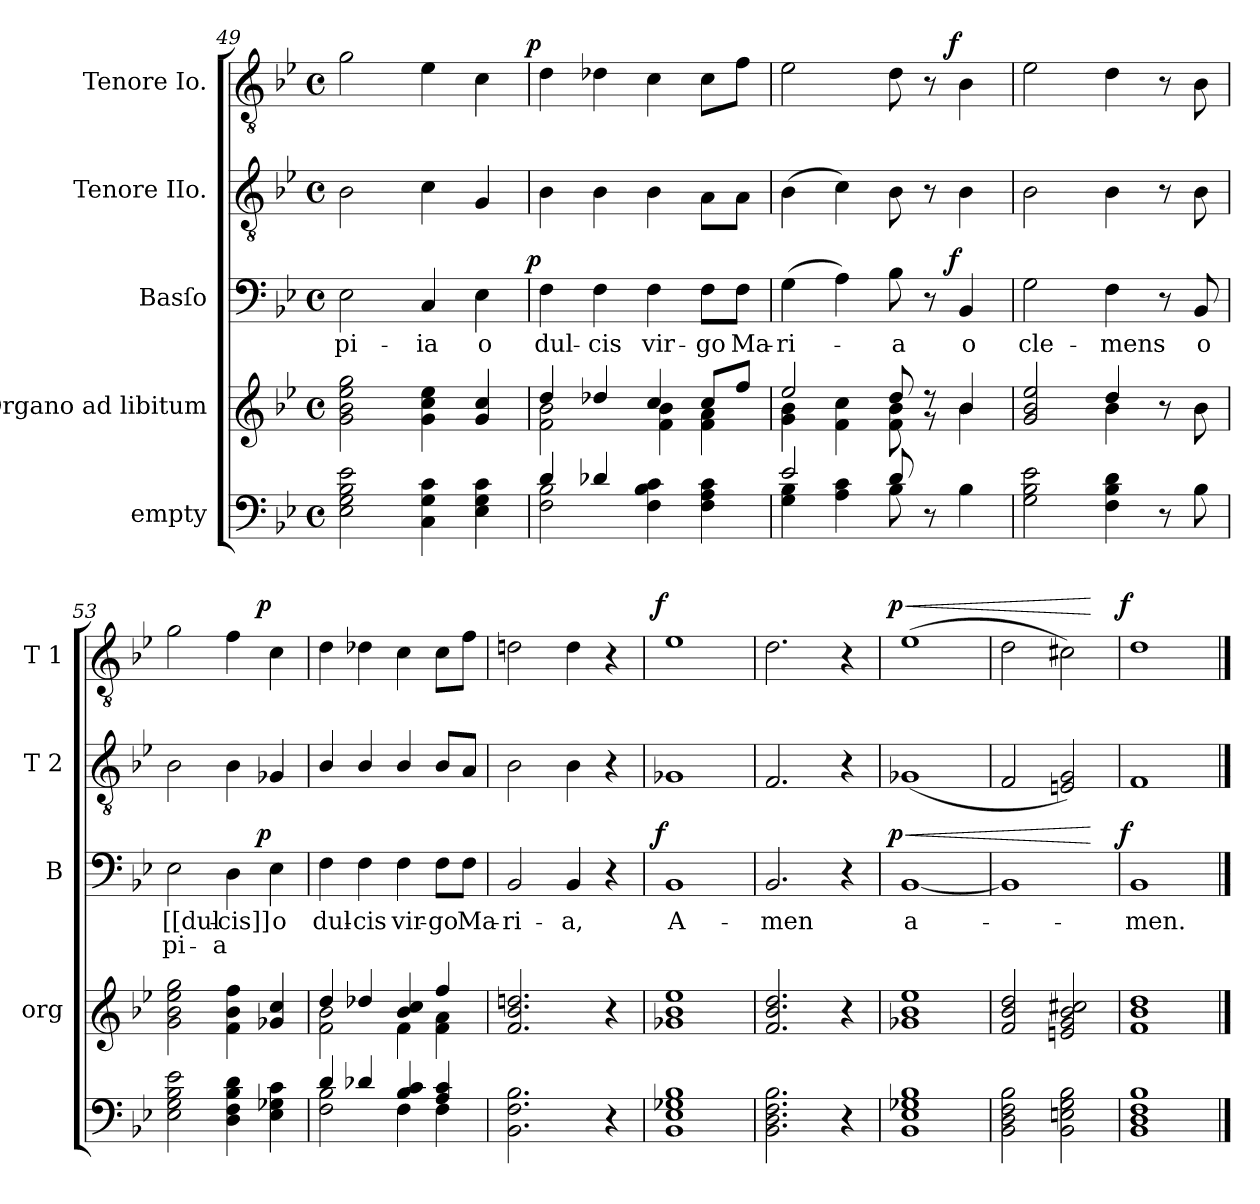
**kern	**kern	**kern	**text	**text	**dynam	**kern	**kern	**dynam
*part5	*part4	*part3	*part3	*part3	*part3	*part2	*part1	*part1
*staff5	*staff4	*staff3	*staff3	*staff3	*staff3	*staff2	*staff1	*staff1
*I"empty	*I"Organo ad libitum	*I"Basſo	*	*	*	*I"Tenore IIo.	*I"Tenore Io.	*
*	*I'org	*I'B	*	*	*	*I'T 2	*I'T 1	*
*clefF4	*clefG2	*clefF4	*	*	*	*clefGv2	*clefGv2	*
*k[b-e-]	*k[b-e-]	*k[b-e-]	*	*	*	*k[b-e-]	*k[b-e-]	*
*B-:	*B-:	*B-:	*	*	*	*B-:	*B-:	*
*M4/4	*M4/4	*M4/4	*	*	*	*M4/4	*M4/4	*
*met(c)	*met(c)	*met(c)	*	*	*	*met(c)	*met(c)	*
=49	=49	=49	=49	=49	=49	=49	=49	=49
2E-\ 2G\ 2B-\ 2e-\	2g\ 2b-\ 2ee-\ 2gg\	2E-\	pi-	.	.	2B-\	2g\	.
4C\ 4G\ 4c\	4g\ 4cc\ 4ee-\	4C/	-ia	.	.	4c\	4e-\	.
4E-\ 4G\ 4c\	4g/ 4cc/	4E-\	o	.	.	4G/	4c\	.
=50	=50	=50	=50	=50	=50	=50	=50	=50
*^	*^	*	*	*	*	*	*	*
!	!	!	!	!	!	!	!LO:DY:a:rj	!	!	!LO:DY:a:rj
4d/	2F\ 2B-\	4dd/	2f\ 2b-\	4F\	dul-	.	p	4B-\	4d\	p
4d-X/	.	4dd-X/	.	4F\	-cis	.	.	4B-\	4d-X\	.
4F\ 4B-\ 4c\	2ryy	4cc/	4f\ 4b-\	4F\	vir-	.	.	4B-\	4c\	.
4F\ 4A\ 4c\	.	8cc/L	4f\ 4a\	8F\L	-go	.	.	8A\L	8c\L	.
.	.	8ff/J	.	8F\J	Ma-	.	.	8A\J	8f\J	.
=51	=51	=51	=51	=51	=51	=51	=51	=51	=51	=51
2e-/	4G\ 4B-\	2ee-/	4g\ 4b-\	(>4G\	-ri-	.	.	(>4B-\	2e-\	.
.	4A\ 4c\	.	4f\ 4cc\	4A\)	.	.	.	4c\)	.	.
8d/	8B-\	8dd/	8f\ 8b-\	8B-\	-a	.	.	8B-\	8d\	.
8r	8ryy	8r	8r	8r	.	.	.	8r	8r	.
!	!	!	!	!	!	!	!LO:DY:a:rj	!	!	!LO:DY:a:rj
4B-\	4ryy	4b-/	4b-\	4BB-/	o	.	f	4B-\	4B-\	f
*v	*v	*	*	*	*	*	*	*	*	*
=52	=52	=52	=52	=52	=52	=52	=52	=52	=52
2G\ 2B-\ 2e-\	2g/ 2b-/ 2ee-/	2ryy	2G\	cle-	.	.	2B-\	2e-\	.
4F\ 4B-\ 4d\	4dd/	4b-\	4F\	-mens	.	.	4B-\	4d\	.
8r	8r	4ryy	8r	.	.	.	8r	8r	.
8B-\	8b-\	.	8BB-/	o	.	.	8B-\	8B-\	.
*	*v	*v	*	*	*	*	*	*	*
=53	=53	=53	=53	=53	=53	=53	=53	=53
2E-\ 2G\ 2B-\ 2e-\	2g\ 2b-\ 2ee-\ 2gg\	2E-\	[[dul-	pi-	.	2B-\	2g\	.
4D\ 4F\ 4B-\ 4d\	4f\ 4b-\ 4ff\	4D\	-cis]]	-a	.	4B-\	4f\	.
!	!	!	!	!	!LO:DY:a:rj	!	!	!LO:DY:a:rj
4E-\ 4G-X\ 4c\	4g-X/ 4cc/	4E-\	o	.	p	4G-X/	4c\	p
=54	=54	=54	=54	=54	=54	=54	=54	=54
*^	*^	*	*	*	*	*	*	*
4d/	2F\ 2B-\	4dd/	2f\ 2b-\	4F\	dul-	.	.	4B-/	4d\	.
4d-X/	.	4dd-X/	.	4F\	-cis	.	.	4B-/	4d-X\	.
4B-/ 4c/	4F\	4b-/ 4cc/	4f\	4F\	vir-	.	.	4B-/	4c\	.
4A/ 4c/	4F\	4ff/	4f\ 4a\	8F\L	-go	.	.	8B-/L	8c\L	.
.	.	.	.	8F\J	Ma-	.	.	8A/J	8f\J	.
*v	*v	*	*	*	*	*	*	*	*	*
*	*v	*v	*	*	*	*	*	*	*
=55	=55	=55	=55	=55	=55	=55	=55	=55
2.BB-\ 2.F\ 2.B-\	2.f/ 2.b-/ 2.ddn/	2BB-/	-ri-	.	.	2B-\	2dn\	.
.	.	4BB-/	-a,	.	.	4B-\	4d\	.
4r	4r	4r	.	.	.	4r	4r	.
=56	=56	=56	=56	=56	=56	=56	=56	=56
!	!	!	!	!	!LO:DY:a:rj	!	!	!LO:DY:a:rj
1BB- 1E- 1G-X 1B-	1g-X 1b- 1ee-	1BB-	A-	.	f	1G-X	1e-	f
=57	=57	=57	=57	=57	=57	=57	=57	=57
2.BB-\ 2.D\ 2.F\ 2.B-\	2.f/ 2.b-/ 2.dd/	2.BB-/	-men	.	.	2.F/	2.d\	.
4r	4r	4r	.	.	.	4r	4r	.
=58	=58	=58	=58	=58	=58	=58	=58	=58
!	!	!	!	!	!LO:HP:a	!	!	!LO:HP:a
!	!	!	!	!	!LO:DY:n=1:a:rj	!	!	!LO:DY:n=1:a:rj
1BB- 1E- 1G-X 1B-	1g-X 1b- 1ee-	[1BB-	a-	.	< p	(>1G-X	(>1e-	< p
=59	=59	=59	=59	=59	=59	=59	=59	=59
2BB-\ 2D\ 2F\ 2B-\	2f/ 2b-/ 2dd/	1BB-]	.	.	.	2F/	2d\	.
2BB-\ 2En\ 2G\ 2B-\	2en/ 2g/ 2b-/ 2cc#X/	.	.	.	.	2En/ 2G/)	2c#X\)	.
.	.	.	.	.	[	.	.	[
=60	=60	=60	=60	=60	=60	=60	=60	=60
!	!	!	!	!	!LO:DY:a:rj	!	!	!LO:DY:a:rj
1BB- 1D 1F 1B-	1f 1b- 1dd	1BB-	-men.	.	f	1F	1d	f
==	==	==	==	==	==	==	==	==
*-	*-	*-	*-	*-	*-	*-	*-	*-
